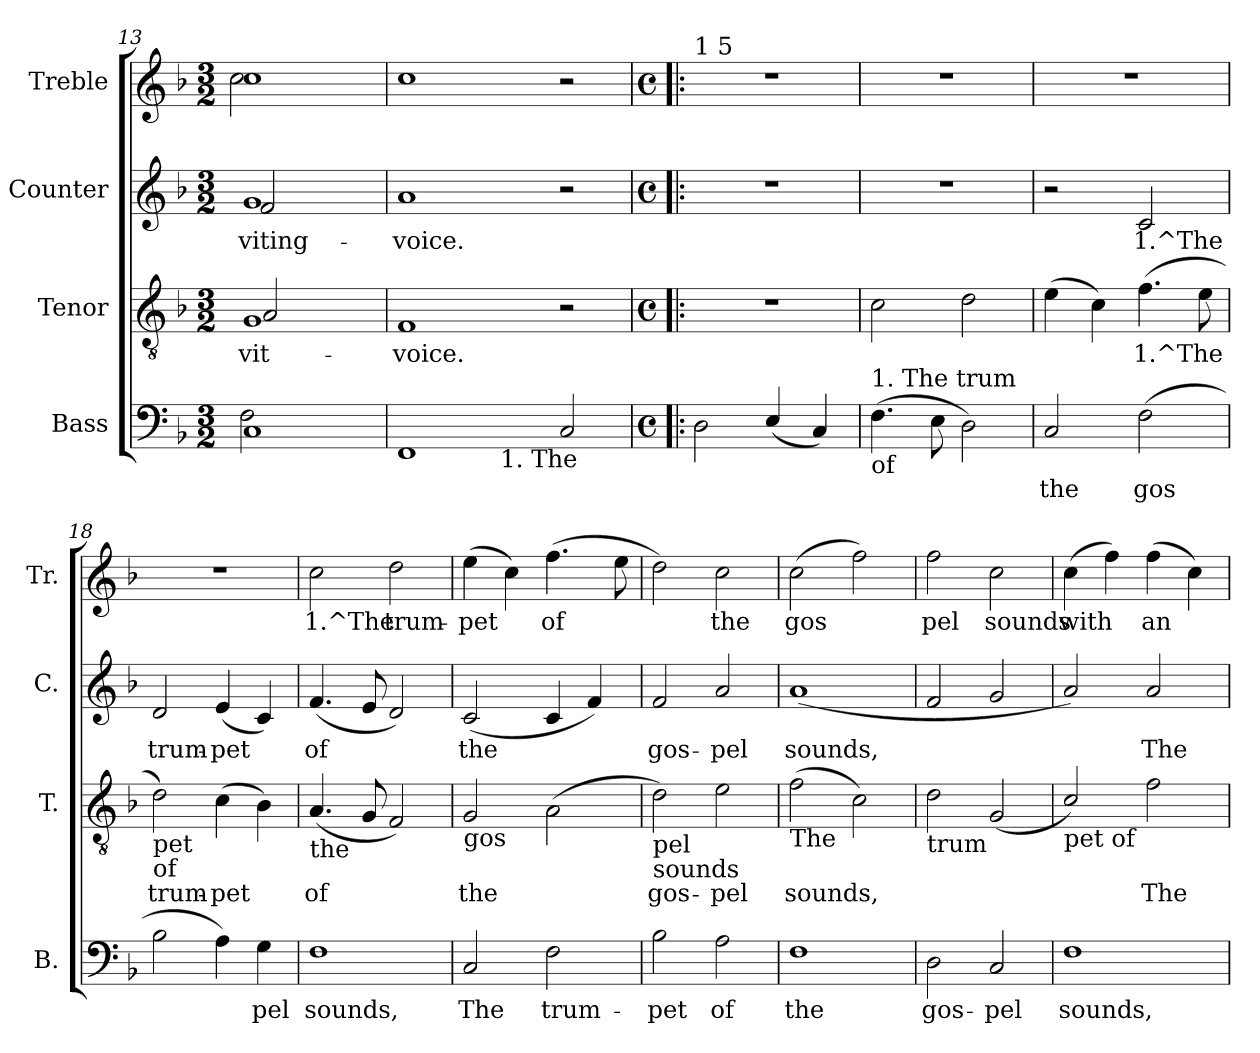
**kern	**text	**kern	**text	**kern	**text	**kern	**text
*part4	*part4	*part3	*part3	*part2	*part2	*part1	*part1
*staff4	*staff4	*staff3	*staff3	*staff2	*staff2	*staff1	*staff1
*I"Bass	*	*I"Tenor	*	*I"Counter	*	*I"Treble	*
*I'B.	*	*I'T.	*	*I'C.	*	*I'Tr.	*
*clefF4	*	*clefGv2	*	*clefG2	*	*clefG2	*
*k[b-]	*	*k[b-]	*	*k[b-]	*	*k[b-]	*
*F:	*	*F:	*	*F:	*	*F:	*
*M3/2	*	*M3/2	*	*M3/2	*	*M3/2	*
=13	=13	=13	=13	=13	=13	=13	=13
*^	*	*	*	*	*	*	*
!	!	!LO:LY:b	!	!LO:LY:a:rj	!	!LO:LY:b:rj	!	!LO:LY:b:rj
*	*	*	*^	*	*^	*	*^	*
1C	2F\	.	1G	2A/	-vit-	1g	2f/	-viting-	1cc	2cc\	.
.	2ryy	.	.	2ryy	.	.	2ryy	.	.	2ryy	.
=14	=14	=14	=14	=14	=14	=14	=14	=14	=14	=14	=14
!	!	!LO:LY:b	!	!	!LO:LY:a:rj	!	!	!LO:LY:b:rj	!	!	!LO:LY:b:rj
*	*	*	*v	*v	*	*	*	*	*v	*v	*
*	*	*	*	*	*v	*v	*	*	*
1FF	2ryy	.	1F	-voice.	1a	-voice.	1cc	.
.	8ryy	.	.	.	.	.	.	.
!	!LO:TX:b:t=1. The	!	!	!	!	!	!	!
.	2..ryy	.	.	.	.	.	.	.
!	!	!LO:LY:b	!	!	!	!	!	!
2C/	.	.	2r	.	2r	.	2r	.
*v	*v	*	*	*	*	*	*	*
=15!|:	=15!|:	=15!|:	=15!|:	=15!|:	=15!|:	=15!|:	=15!|:
*M4/4	*	*M4/4	*	*M4/4	*	*M4/4	*
*met(c)	*	*met(c)	*	*met(c)	*	*met(c)	*
*^	*	*	*	*	*	*	*
!	!	!	!	!	!	!	!LO:TX:a:t=1 5	!
!LO:TX:b:t=trum pet	!	!	!	!	!	!	!	!
!	!	!LO:LY:b	!	!	!	!	!	!
*v	*v	*	*	*	*	*	*	*
2D\	.	1r	.	1r	.	1r	.
!	!LO:LY:b	!	!	!	!	!	!
(<4E/	.	.	.	.	.	.	.
!	!LO:LY:b	!	!	!	!	!	!
4C/)	.	.	.	.	.	.	.
=16	=16	=16	=16	=16	=16	=16	=16
!LO:TX:a:t=1. The trum	!	!	!	!	!	!	!
!LO:TX:b:t=of	!	!	!	!	!	!	!
!	!LO:LY:b	!	!LO:LY:a:rj	!	!	!	!
(>4.F\	.	2c\	.	1r	.	1r	.
!	!LO:LY:b	!	!	!	!	!	!
8E\	.	.	.	.	.	.	.
!	!LO:LY:b	!	!LO:LY:a:rj	!	!	!	!
2D\)	.	2d\	.	.	.	.	.
!!LO:LB:g=z
=17	=17	=17	=17	=17	=17	=17	=17
!	!LO:LY:b	!	!LO:LY:a:rj	!	!	!	!
2C/	the	(>4e\	.	2r	.	1r	.
!	!	!	!LO:LY:a:rj	!	!	!	!
.	.	4c\)	.	.	.	.	.
!	!LO:LY:b	!	!LO:LY:a:rj	!	!LO:LY:b:rj	!	!
(>2F\	gos-	(>4.f\	1.^The	2c/	1.^The	.	.
!	!	!	!LO:LY:a:rj	!	!	!	!
.	.	8e\	.	.	.	.	.
=18	=18	=18	=18	=18	=18	=18	=18
!	!	!LO:TX:b:t=pet	!	!	!	!	!
!	!	!LO:TX:b:t=of	!	!	!	!	!
!	!LO:LY:b	!	!LO:LY:a:rj	!	!LO:LY:b:rj	!	!
2B-\	--	2d\)	trum-	2d/	trum-	1r	.
!	!LO:LY:b	!	!LO:LY:a:rj	!	!LO:LY:b:rj	!	!
4A\)	--	(>4c\	-pet	(<4e/	-pet	.	.
!	!LO:LY:b	!	!LO:LY:a:rj	!	!LO:LY:b:rj	!	!
4G\	-pel	4B-\)	.	4c/)	.	.	.
=19	=19	=19	=19	=19	=19	=19	=19
!	!	!LO:TX:b:t=the	!	!	!	!	!
!	!LO:LY:b	!	!LO:LY:a:rj	!	!LO:LY:b:rj	!	!LO:LY:b:rj
1F	sounds,	(<4.A/	of	(<4.f/	of	2cc\	1.^The
!	!	!	!LO:LY:a:rj	!	!LO:LY:b:rj	!	!
.	.	8G/	.	8e/	.	.	.
!	!	!	!LO:LY:a:rj	!	!LO:LY:b:rj	!	!LO:LY:b:rj
.	.	2F/)	.	2d/)	.	2dd\	trum-
=20	=20	=20	=20	=20	=20	=20	=20
!	!	!LO:TX:b:t=gos	!	!	!	!	!
!	!LO:LY:b	!	!LO:LY:a:rj	!	!LO:LY:b:rj	!	!LO:LY:b:rj
2C/	The	2G/	the	(<2c/	the	(>4ee\	-pet
!	!	!	!	!	!	!	!LO:LY:b:rj
.	.	.	.	.	.	4cc\)	.
!	!LO:LY:b	!	!LO:LY:a:rj	!	!LO:LY:b:rj	!	!LO:LY:b:rj
2F\	trum-	(>2A\	.	4c/	.	(>4.ff\	of
!	!	!	!	!	!LO:LY:b:rj	!	!
.	.	.	.	4f/)	.	.	.
!	!	!	!	!	!	!	!LO:LY:b:rj
.	.	.	.	.	.	8ee\	.
=21	=21	=21	=21	=21	=21	=21	=21
!	!	!LO:TX:b:t=pel	!	!	!	!	!
!	!	!LO:TX:b:t=sounds	!	!	!	!	!
!	!LO:LY:b	!	!LO:LY:a:rj	!	!LO:LY:b:rj	!	!LO:LY:b:rj
2B-\	-pet	2d\)	gos-	2f/	gos-	2dd\)	.
!	!LO:LY:b	!	!LO:LY:a:rj	!	!LO:LY:b:rj	!	!LO:LY:b:rj
2A\	of	2e\	-pel	2a/	-pel	2cc\	the
=22	=22	=22	=22	=22	=22	=22	=22
!	!	!LO:TX:b:t=The	!	!	!	!	!
!	!LO:LY:b	!	!LO:LY:a:rj	!	!LO:LY:b:rj	!	!LO:LY:b:rj
1F	the	(>2f\	sounds,	(<1a	sounds,	(>2cc\	gos-
!	!	!	!LO:LY:a:rj	!	!	!	!LO:LY:b:rj
.	.	2c\)	.	.	.	2ff\)	--
=23	=23	=23	=23	=23	=23	=23	=23
!	!	!LO:TX:b:t=trum	!	!	!	!	!
!	!LO:LY:b	!	!LO:LY:a:rj	!	!LO:LY:b:rj	!	!LO:LY:b:rj
2D\	gos-	2d\	.	2f/	.	2ff\	-pel
!	!LO:LY:b	!	!LO:LY:a:rj	!	!LO:LY:b:rj	!	!LO:LY:b:rj
2C/	-pel	(<2G/	.	2g/	.	2cc\	sounds
=24	=24	=24	=24	=24	=24	=24	=24
!	!	!LO:TX:b:t=pet of	!	!	!	!	!
!	!LO:LY:b	!	!LO:LY:a:rj	!	!LO:LY:b:rj	!	!LO:LY:b:rj
1F	sounds,	2c/)	.	2a/)	.	(>4cc\	with
!	!	!	!	!	!	!	!LO:LY:b:rj
.	.	.	.	.	.	4ff\)	.
!	!	!	!LO:LY:a:rj	!	!LO:LY:b:rj	!	!LO:LY:b:rj
.	.	2f\	The	2a/	The	(>4ff\	an
!	!	!	!	!	!	!	!LO:LY:b:rj
.	.	.	.	.	.	4cc\)	.
=	=	=	=	=	=	=	=
*-	*-	*-	*-	*-	*-	*-	*-
